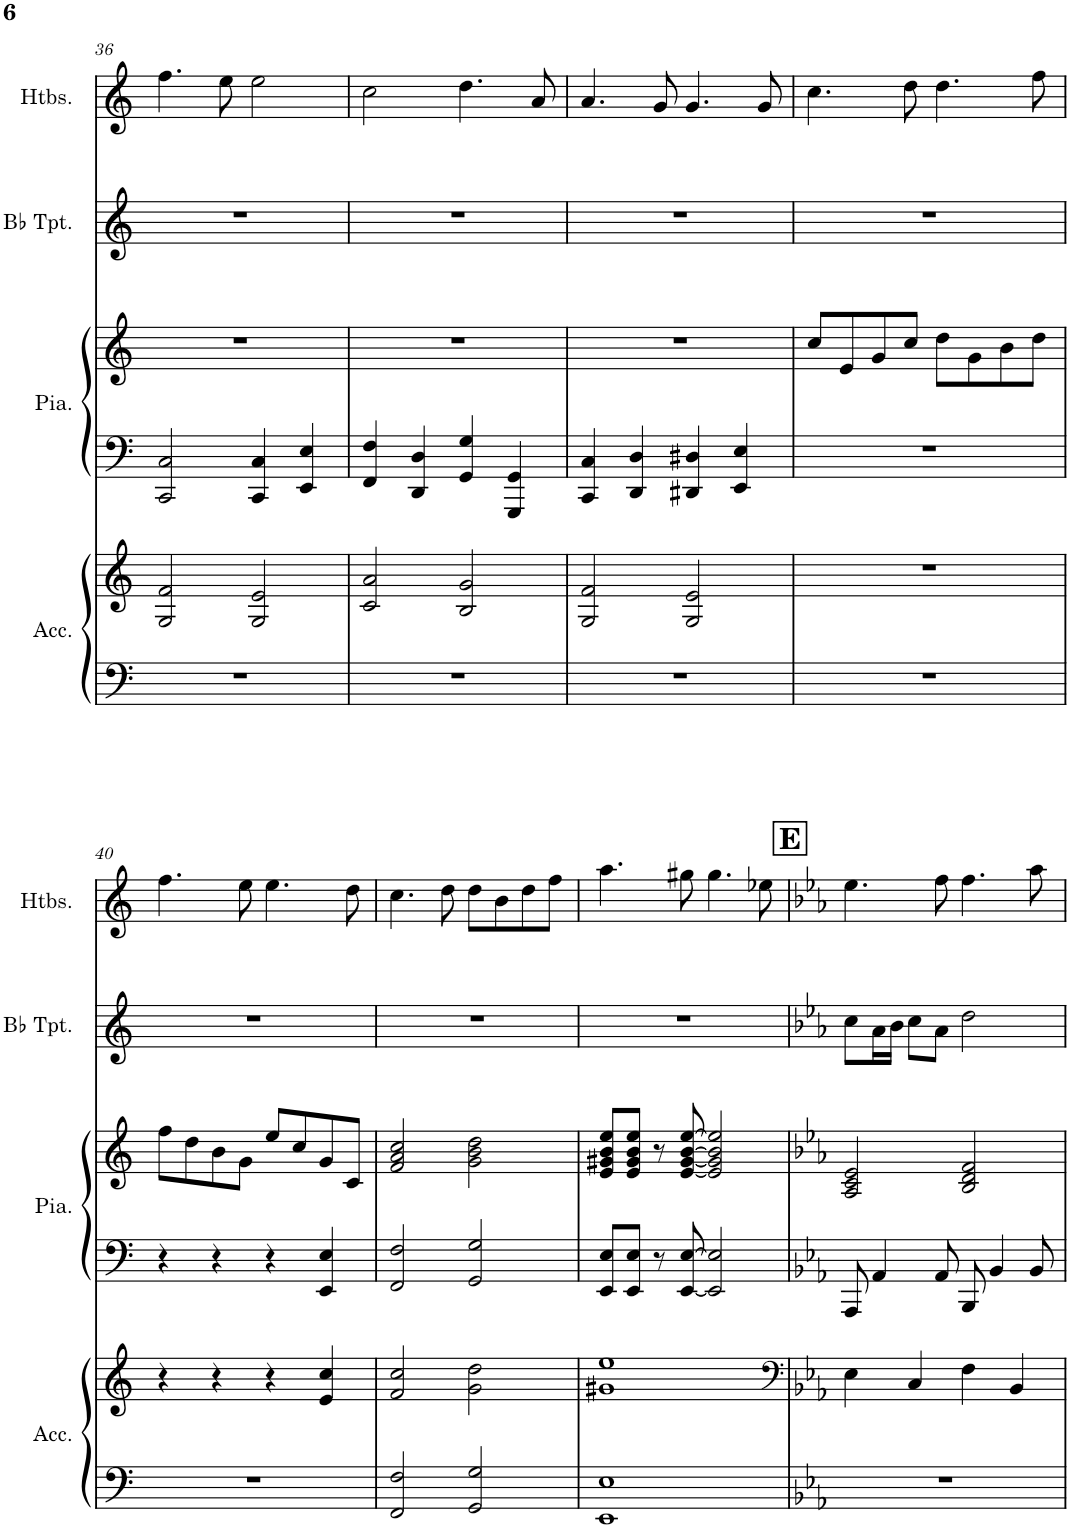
**kern	**kern	**kern	**kern	**kern	**kern	**kern
*part5	*part5	*part4	*part4	*part3	*part2	*part1
*staff7	*staff6	*staff5	*staff4	*staff3	*staff2	*staff1
*I"Accordéon	*	*I"Piano à queue	*	*I"Bb Trumpet	*I"Trompette en Sib	*I"Hautbois
*I'Acc.	*	*I'Pia.	*	*I'Bb Tpt.	*I'Tromp. Sib	*I'Htbs.
!!LO:PB:g=z
*clefF4	*clefG2	*clefF4	*clefG2	*clefG2	*clefG2	*clefG2
*	*	*	*	*ITrd1c2	*ITrd1c2	*
*k[]	*k[]	*k[]	*k[]	*k[]	*k[]	*k[]
*M4/4	*M4/4	*M4/4	*M4/4	*M4/4	*M4/4	*M4/4
=36	=36	=36	=36	=36	=36	=36
1r	2G/ 2f/	2CC/ 2C/	1r	1r	1r	4.ff\
.	.	.	.	.	.	8ee\
.	2G/ 2e/	4CC/ 4C/	.	.	.	2ee\
.	.	4EE/ 4E/	.	.	.	.
=37	=37	=37	=37	=37	=37	=37
1r	2c/ 2a/	4FF/ 4F/	1r	1r	1r	2cc\
.	.	4DD/ 4D/	.	.	.	.
.	2B/ 2g/	4GG/ 4G/	.	.	.	4.dd\
.	.	4GGG/ 4GG/	.	.	.	.
.	.	.	.	.	.	8a/
=38	=38	=38	=38	=38	=38	=38
1r	2G/ 2f/	4CC/ 4C/	1r	1r	1r	4.a/
.	.	4DD/ 4D/	.	.	.	.
.	.	.	.	.	.	8g/
.	2G/ 2e/	4DD#X/ 4D#X/	.	.	.	4.g/
.	.	4EE/ 4E/	.	.	.	.
.	.	.	.	.	.	8g/
=39	=39	=39	=39	=39	=39	=39
1r	1r	1r	8cc/L	1r	1r	4.cc\
.	.	.	8e/	.	.	.
.	.	.	8g/	.	.	.
.	.	.	8cc/J	.	.	8dd\
.	.	.	8dd\L	.	.	4.dd\
.	.	.	8g\	.	.	.
.	.	.	8b\	.	.	.
.	.	.	8dd\J	.	.	8ff\
!!LO:LB:g=z
=40	=40	=40	=40	=40	=40	=40
1r	4r	4r	8ff\L	1r	1r	4.ff\
.	.	.	8dd\	.	.	.
.	4r	4r	8b\	.	.	.
.	.	.	8g\J	.	.	8ee\
.	4r	4r	8ee/L	.	.	4.ee\
.	.	.	8cc/	.	.	.
.	4e/ 4cc/	4EE/ 4E/	8g/	.	.	.
.	.	.	8c/J	.	.	8dd\
=41	=41	=41	=41	=41	=41	=41
2FF/ 2F/	2f/ 2cc/	2FF/ 2F/	2f/ 2a/ 2cc/	1r	1r	4.cc\
.	.	.	.	.	.	8dd\
2GG/ 2G/	2g\ 2dd\	2GG/ 2G/	2g\ 2b\ 2dd\	.	.	8dd\L
.	.	.	.	.	.	8b\
.	.	.	.	.	.	8dd\
.	.	.	.	.	.	8ff\J
=42	=42	=42	=42	=42	=42	=42
1EE 1E	1g#X 1ee	8EE/ 8E/L	8e/ 8g#X/ 8b/ 8ee/L	1r	1r	4.aa\
.	.	8EE/ 8E/J	8e/ 8g#/ 8b/ 8ee/J	.	.	.
.	.	8r	8r	.	.	.
.	.	[8EE/ [8E/	[8e/ [8g#/ [8b/ [8ee/	.	.	8gg#X\
.	.	2EE/] 2E/]	2e/] 2g#/] 2b/] 2ee/]	.	.	4.gg#\
.	.	.	.	.	.	8ee-X\
!!LO:REH:place=s1:a:B:cj:fs=14:t=E
=43	=43	=43	=43	=43	=43	=43
*	*clefF4	*	*	*	*	*
*k[b-e-a-]	*k[b-e-a-]	*k[b-e-a-]	*k[b-e-a-]	*k[b-e-a-]	*k[b-e-a-]	*k[b-e-a-]
1r	4E-\	8AAA-/	2A-/ 2c/ 2e-/	8cc\L	8cc\L	4.ee-\
.	.	4AA-/	.	16a-\L	16a-\L	.
.	.	.	.	16b-\JJ	16b-\JJ	.
.	4C/	.	.	8cc\L	8cc\L	.
.	.	8AA-/	.	8a-\J	8a-\J	8ff\
.	4F\	8BBB-/	2B-/ 2d/ 2f/	2dd\	2dd	4.ff\
.	.	4BB-/	.	.	.	.
.	4BB-/	.	.	.	.	.
.	.	8BB-/	.	.	.	8aa-\
=	=	=	=	=	=	=
*-	*-	*-	*-	*-	*-	*-
